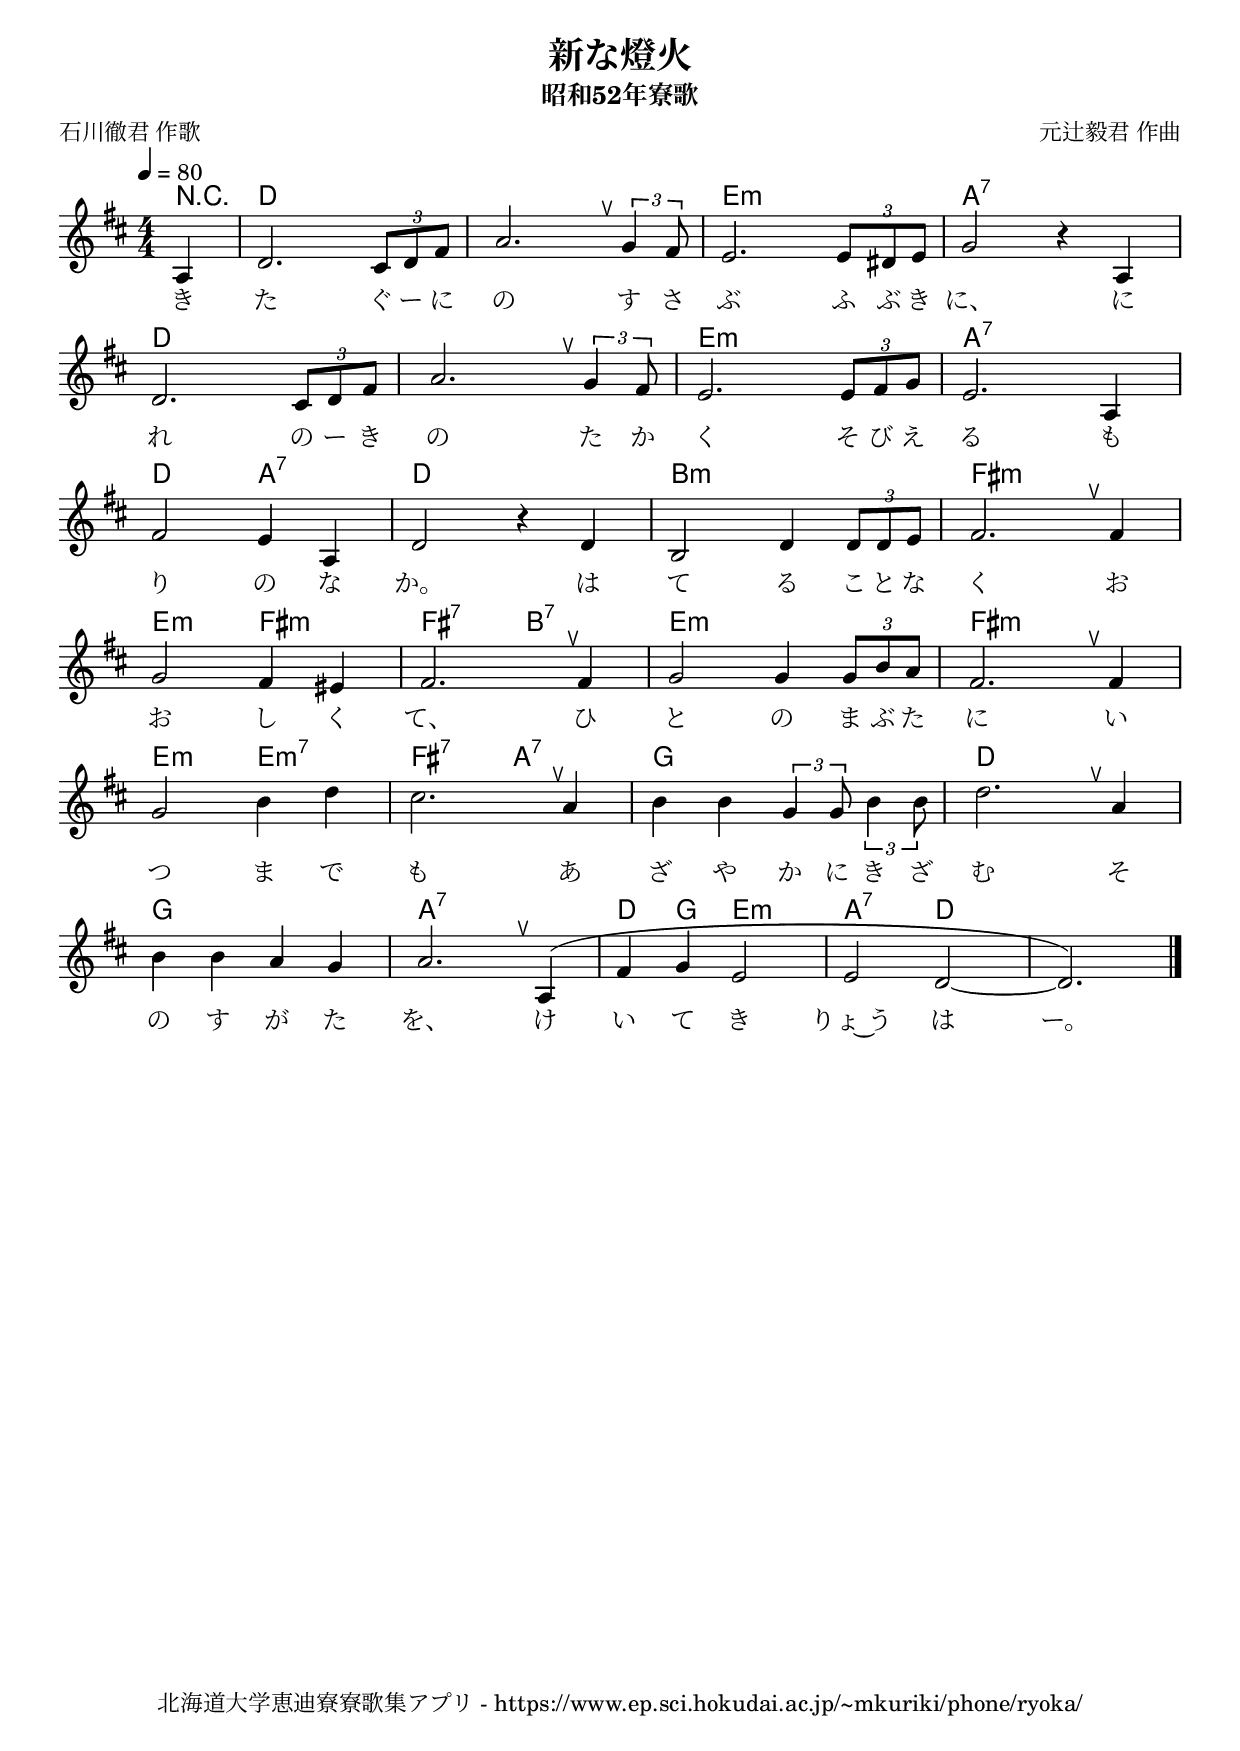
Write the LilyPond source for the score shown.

\version "2.18.2"

\paper {indent = 0}

\header {
  title = "新な燈火"
  subtitle = "昭和52年寮歌"
  composer = "元辻毅君 作曲"
  poet = "石川徹君 作歌"
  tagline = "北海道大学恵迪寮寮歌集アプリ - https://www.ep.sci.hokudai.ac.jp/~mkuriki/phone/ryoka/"
}


melody = \relative c'{
  \tempo 4 = 80
  \autoBeamOff
  \numericTimeSignature
  \override BreathingSign.text = \markup { \musicglyph #"scripts.upedaltoe" } % ブレスの記号指定
  \key d \major
  \time 4/4
  \set melismaBusyProperties = #'()
  \partial 2 \partial 4 a4 |
  d2. \tuplet 3/2 { cis8 [d8 fis8] } |
  a2. \breathe \tuplet 3/2 { g4 fis8} |
  e2. \tuplet 3/2 { e8 [dis8 e8] } |
  g2 r4 a,4 | \break
  d2. \tuplet 3/2 { cis8 [d8 fis8] } |
  a2. \breathe \tuplet 3/2 { g4 fis8} |
  e2. \tuplet 3/2 { e8 [fis8 g8] } |
  e2. a,4 | \break
  fis'2 e4 a,4 |
  d2 r4 d4 |
  b2 d4 \tuplet 3/2 { d8 [d8 e8] } |
  fis2. \breathe fis4 | \break
  g2 fis4 eis4 |
  fis2. \breathe fis4 |
  g2 g4 \tuplet 3/2 { g8 [b8 a8] } |
  fis2. \breathe fis4 | \break
  g2 b4 d4 |
  cis2. \breathe a4 |
  b4 b4 \tuplet 3/2 { g4 g8 } \tuplet 3/2 { b4 b8 } |
  d2. \breathe a4 | \break
  b4 b4 a4 g4 |
  a2. \breathe a,4 ^( |
  fis'4 g4 e2 |
  e2 d2 ~ |
  d2. ) 
  \bar "|."
}

text = \lyricmode {
  き た ぐ ー に の す さ ぶ ふ ぶ き に、 に
  れ の ー き の た か く そ び え る も
  り の な か。 は て る こ と な く お
  お し く て、 ひ と の ま ぶ た に い
  つ ま で も あ ざ や か に き ざ む そ
  の す が た を、 け い て き りょ~う は ー。
}

harmony = \chordmode {
  r4 d1 d e:m a:7
  d d e:m a:7
  d2 a:7 d1 b:m fis:m
  e2:m fis:m fis:7 b:7 e1:m fis:m
  e2:m e:m7 fis:7 a:7 g1 d
  g a:7 d4 g4 e2:m a:7 d 
}


\score {
  <<
    % ギターコード
    \new ChordNames \with {midiInstrument = #"acoustic guitar (nylon)"}{
      \set chordChanges = ##t
      \harmony
    }
    % メロディーライン
    \new Voice = "one"{\melody}
    % 歌詞
    \new Lyrics \lyricsto "one" \text
    % 太鼓
    % \new DrumStaff \with{
    %   \remove "Time_signature_engraver"
    %   drumStyleTable = #percussion-style
    %   \override StaffSymbol.line-count = #1
    %   \hide Stem
    % }
    % \drum
  >>
  
\midi {}
\layout {
  \context {
    \Score
    \remove "Bar_number_engraver"
  }
}

}


